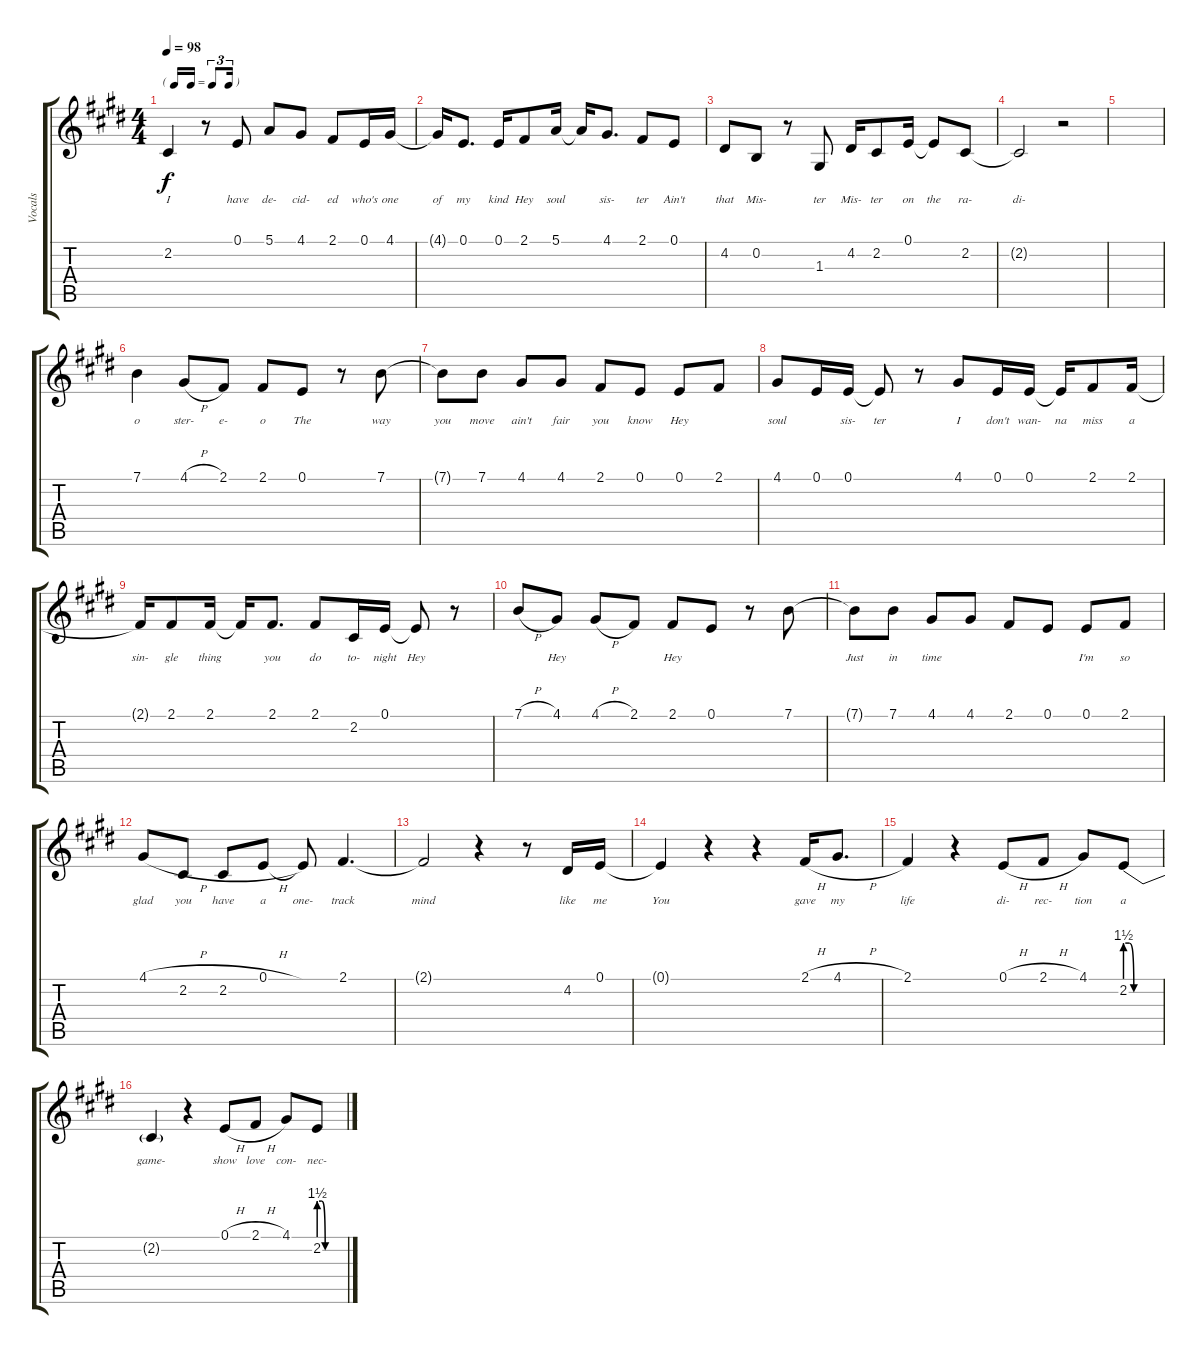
\track ("Vocals" "Vocals") {instrument clarinet}
\staff {score tabs}
\tuning (E4 B3 G3 D3 A2 E2) {hide}
\ts (4 4)
\tf triplet16th
\tempo 98
\clef g2
\ks e
2.2{t}.4{lyrics (0 "I") lyrics (1 "") lyrics (2 "") lyrics (3 "") lyrics (4 "") dy f} r.8 0.1.8{lyrics (0 "have") lyrics (1 "") lyrics (2 "") lyrics (3 "") lyrics (4 "")} 5.1.8{lyrics (0 "de-") lyrics (1 "") lyrics (2 "") lyrics (3 "") lyrics (4 "")} 4.1.8{lyrics (0 "cid-") lyrics (1 "") lyrics (2 "") lyrics (3 "") lyrics (4 "")} 2.1.8{lyrics (0 "ed") lyrics (1 "") lyrics (2 "") lyrics (3 "") lyrics (4 "")} 0.1.16{lyrics (0 "who's") lyrics (1 "") lyrics (2 "") lyrics (3 "") lyrics (4 "")} 4.1.16{lyrics (0 "one") lyrics (1 "") lyrics (2 "") lyrics (3 "") lyrics (4 "")} |
4.1{t}.16{lyrics (0 "of") lyrics (1 "") lyrics (2 "") lyrics (3 "") lyrics (4 "")} 0.1.8{d lyrics (0 "my") lyrics (1 "") lyrics (2 "") lyrics (3 "") lyrics (4 "")} 0.1.16{lyrics (0 "kind") lyrics (1 "") lyrics (2 "") lyrics (3 "") lyrics (4 "")} 2.1.8{lyrics (0 "Hey") lyrics (1 "") lyrics (2 "") lyrics (3 "") lyrics (4 "")} 5.1.16{lyrics (0 "soul") lyrics (1 "") lyrics (2 "") lyrics (3 "") lyrics (4 "")} 5.1{t}.16{lyrics (0 "") lyrics (1 "") lyrics (2 "") lyrics (3 "") lyrics (4 "")} 4.1.8{d lyrics (0 "sis-") lyrics (1 "") lyrics (2 "") lyrics (3 "") lyrics (4 "")} 2.1.8{lyrics (0 "ter") lyrics (1 "") lyrics (2 "") lyrics (3 "") lyrics (4 "")} 0.1.8{lyrics (0 "Ain't") lyrics (1 "") lyrics (2 "") lyrics (3 "") lyrics (4 "")} |
4.2.8{lyrics (0 "that") lyrics (1 "") lyrics (2 "") lyrics (3 "") lyrics (4 "")} 0.2.8{lyrics (0 "Mis-") lyrics (1 "") lyrics (2 "") lyrics (3 "") lyrics (4 "")} r.8 1.3.8{lyrics (0 "ter") lyrics (1 "") lyrics (2 "") lyrics (3 "") lyrics (4 "")} 4.2.16{lyrics (0 "Mis-") lyrics (1 "") lyrics (2 "") lyrics (3 "") lyrics (4 "")} 2.2.8{lyrics (0 "ter") lyrics (1 "") lyrics (2 "") lyrics (3 "") lyrics (4 "")} 0.1.16{lyrics (0 "on") lyrics (1 "") lyrics (2 "") lyrics (3 "") lyrics (4 "")} 0.1{t}.8{lyrics (0 "the") lyrics (1 "") lyrics (2 "") lyrics (3 "") lyrics (4 "")} 2.2.8{lyrics (0 "ra-") lyrics (1 "") lyrics (2 "") lyrics (3 "") lyrics (4 "")} |
2.2{t}.2{lyrics (0 "di-") lyrics (1 "") lyrics (2 "") lyrics (3 "") lyrics (4 "")} r.2 |
|
7.1.4{lyrics (0 "o") lyrics (1 "") lyrics (2 "") lyrics (3 "") lyrics (4 "")} 4.1{h}.8{lyrics (0 "ster-") lyrics (1 "") lyrics (2 "") lyrics (3 "") lyrics (4 "")} 2.1.8{lyrics (0 "e-") lyrics (1 "") lyrics (2 "") lyrics (3 "") lyrics (4 "")} 2.1.8{lyrics (0 "o") lyrics (1 "") lyrics (2 "") lyrics (3 "") lyrics (4 "")} 0.1.8{lyrics (0 "The") lyrics (1 "") lyrics (2 "") lyrics (3 "") lyrics (4 "")} r.8 7.1.8{lyrics (0 "way") lyrics (1 "") lyrics (2 "") lyrics (3 "") lyrics (4 "")} |
7.1{t}.8{lyrics (0 "you") lyrics (1 "") lyrics (2 "") lyrics (3 "") lyrics (4 "")} 7.1.8{lyrics (0 "move") lyrics (1 "") lyrics (2 "") lyrics (3 "") lyrics (4 "")} 4.1.8{lyrics (0 "ain't") lyrics (1 "") lyrics (2 "") lyrics (3 "") lyrics (4 "")} 4.1.8{lyrics (0 "fair") lyrics (1 "") lyrics (2 "") lyrics (3 "") lyrics (4 "")} 2.1.8{lyrics (0 "you") lyrics (1 "") lyrics (2 "") lyrics (3 "") lyrics (4 "")} 0.1.8{lyrics (0 "know") lyrics (1 "") lyrics (2 "") lyrics (3 "") lyrics (4 "")} 0.1.8{lyrics (0 "Hey") lyrics (1 "") lyrics (2 "") lyrics (3 "") lyrics (4 "")} 2.1.8{lyrics (0 "") lyrics (1 "") lyrics (2 "") lyrics (3 "") lyrics (4 "")} |
4.1.8{lyrics (0 "soul") lyrics (1 "") lyrics (2 "") lyrics (3 "") lyrics (4 "")} 0.1.16{lyrics (0 "") lyrics (1 "") lyrics (2 "") lyrics (3 "") lyrics (4 "")} 0.1.16{lyrics (0 "sis-") lyrics (1 "") lyrics (2 "") lyrics (3 "") lyrics (4 "")} 0.1{t}.8{lyrics (0 "ter") lyrics (1 "") lyrics (2 "") lyrics (3 "") lyrics (4 "")} r.8 4.1.8{lyrics (0 "I") lyrics (1 "") lyrics (2 "") lyrics (3 "") lyrics (4 "")} 0.1.16{lyrics (0 "don't") lyrics (1 "") lyrics (2 "") lyrics (3 "") lyrics (4 "")} 0.1.16{lyrics (0 "wan-") lyrics (1 "") lyrics (2 "") lyrics (3 "") lyrics (4 "")} 0.1{t}.16{lyrics (0 "na") lyrics (1 "") lyrics (2 "") lyrics (3 "") lyrics (4 "")} 2.1.8{lyrics (0 "miss") lyrics (1 "") lyrics (2 "") lyrics (3 "") lyrics (4 "")} 2.1.16{lyrics (0 "a") lyrics (1 "") lyrics (2 "") lyrics (3 "") lyrics (4 "")} |
2.1{t}.16{lyrics (0 "sin-") lyrics (1 "") lyrics (2 "") lyrics (3 "") lyrics (4 "")} 2.1.8{lyrics (0 "gle") lyrics (1 "") lyrics (2 "") lyrics (3 "") lyrics (4 "")} 2.1.16{lyrics (0 "thing") lyrics (1 "") lyrics (2 "") lyrics (3 "") lyrics (4 "")} 2.1{t}.16{lyrics (0 "") lyrics (1 "") lyrics (2 "") lyrics (3 "") lyrics (4 "")} 2.1.8{d lyrics (0 "you") lyrics (1 "") lyrics (2 "") lyrics (3 "") lyrics (4 "")} 2.1.8{lyrics (0 "do") lyrics (1 "") lyrics (2 "") lyrics (3 "") lyrics (4 "")} 2.2.16{lyrics (0 "to-") lyrics (1 "") lyrics (2 "") lyrics (3 "") lyrics (4 "")} 0.1.16{lyrics (0 "night") lyrics (1 "") lyrics (2 "") lyrics (3 "") lyrics (4 "")} 0.1{t}.8{lyrics (0 "Hey") lyrics (1 "") lyrics (2 "") lyrics (3 "") lyrics (4 "")} r.8 |
7.1{h}.8{lyrics (0 "") lyrics (1 "") lyrics (2 "") lyrics (3 "") lyrics (4 "")} 4.1.8{lyrics (0 "Hey") lyrics (1 "") lyrics (2 "") lyrics (3 "") lyrics (4 "")} 4.1{h}.8{lyrics (0 "") lyrics (1 "") lyrics (2 "") lyrics (3 "") lyrics (4 "")} 2.1.8{lyrics (0 "") lyrics (1 "") lyrics (2 "") lyrics (3 "") lyrics (4 "")} 2.1.8{lyrics (0 "Hey") lyrics (1 "") lyrics (2 "") lyrics (3 "") lyrics (4 "")} 0.1.8{lyrics (0 "") lyrics (1 "") lyrics (2 "") lyrics (3 "") lyrics (4 "")} r.8 7.1.8{lyrics (0 "") lyrics (1 "") lyrics (2 "") lyrics (3 "") lyrics (4 "")} |
7.1{t}.8{lyrics (0 "Just") lyrics (1 "") lyrics (2 "") lyrics (3 "") lyrics (4 "")} 7.1.8{lyrics (0 "in") lyrics (1 "") lyrics (2 "") lyrics (3 "") lyrics (4 "")} 4.1.8{lyrics (0 "time") lyrics (1 "") lyrics (2 "") lyrics (3 "") lyrics (4 "")} 4.1.8{lyrics (0 "") lyrics (1 "") lyrics (2 "") lyrics (3 "") lyrics (4 "")} 2.1.8{lyrics (0 "") lyrics (1 "") lyrics (2 "") lyrics (3 "") lyrics (4 "")} 0.1.8{lyrics (0 "") lyrics (1 "") lyrics (2 "") lyrics (3 "") lyrics (4 "")} 0.1.8{lyrics (0 "I'm") lyrics (1 "") lyrics (2 "") lyrics (3 "") lyrics (4 "")} 2.1.8{lyrics (0 "so") lyrics (1 "") lyrics (2 "") lyrics (3 "") lyrics (4 "")} |
4.1{h}.8{lyrics (0 "glad") lyrics (1 "") lyrics (2 "") lyrics (3 "") lyrics (4 "")} 2.2.8{lyrics (0 "you") lyrics (1 "") lyrics (2 "") lyrics (3 "") lyrics (4 "")} 2.2.8{lyrics (0 "have") lyrics (1 "") lyrics (2 "") lyrics (3 "") lyrics (4 "")} 0.1{h}.8{lyrics (0 "a") lyrics (1 "") lyrics (2 "") lyrics (3 "") lyrics (4 "")} 0.1{t}.8{lyrics (0 "one-") lyrics (1 "") lyrics (2 "") lyrics (3 "") lyrics (4 "")} 2.1.4{d lyrics (0 "track") lyrics (1 "") lyrics (2 "") lyrics (3 "") lyrics (4 "")} |
2.1{t}.2{lyrics (0 "mind") lyrics (1 "") lyrics (2 "") lyrics (3 "") lyrics (4 "")} r.4 r.8 4.2.16{lyrics (0 "like") lyrics (1 "") lyrics (2 "") lyrics (3 "") lyrics (4 "")} 0.1.16{lyrics (0 "me") lyrics (1 "") lyrics (2 "") lyrics (3 "") lyrics (4 "")} |
0.1{t}.4{lyrics (0 "You") lyrics (1 "") lyrics (2 "") lyrics (3 "") lyrics (4 "")} r.4 r.4 2.1{h}.16{lyrics (0 "gave") lyrics (1 "") lyrics (2 "") lyrics (3 "") lyrics (4 "")} 4.1{h}.8{d lyrics (0 "my") lyrics (1 "") lyrics (2 "") lyrics (3 "") lyrics (4 "")} |
2.1.4{lyrics (0 "life") lyrics (1 "") lyrics (2 "") lyrics (3 "") lyrics (4 "")} r.4 0.1{h}.8{lyrics (0 "di-") lyrics (1 "") lyrics (2 "") lyrics (3 "") lyrics (4 "")} 2.1{h}.8{lyrics (0 "rec-") lyrics (1 "") lyrics (2 "") lyrics (3 "") lyrics (4 "")} 4.1.8{lyrics (0 "tion") lyrics (1 "") lyrics (2 "") lyrics (3 "") lyrics (4 "")} 2.2{be (custom 0 6 7 6 15 0 30 0 60 0)}.8{lyrics (0 "a") lyrics (1 "") lyrics (2 "") lyrics (3 "") lyrics (4 "")} |
2.2{t}.4{lyrics (0 "game-") lyrics (1 "") lyrics (2 "") lyrics (3 "") lyrics (4 "")} r.4 0.1{h}.8{lyrics (0 "show") lyrics (1 "") lyrics (2 "") lyrics (3 "") lyrics (4 "")} 2.1{h}.8{lyrics (0 "love") lyrics (1 "") lyrics (2 "") lyrics (3 "") lyrics (4 "")} 4.1.8{lyrics (0 "con-") lyrics (1 "") lyrics (2 "") lyrics (3 "") lyrics (4 "")} 2.2{be (custom 0 6 7 6 15 0 30 0 60 0)}.8{lyrics (0 "nec-") lyrics (1 "") lyrics (2 "") lyrics (3 "") lyrics (4 "")}
